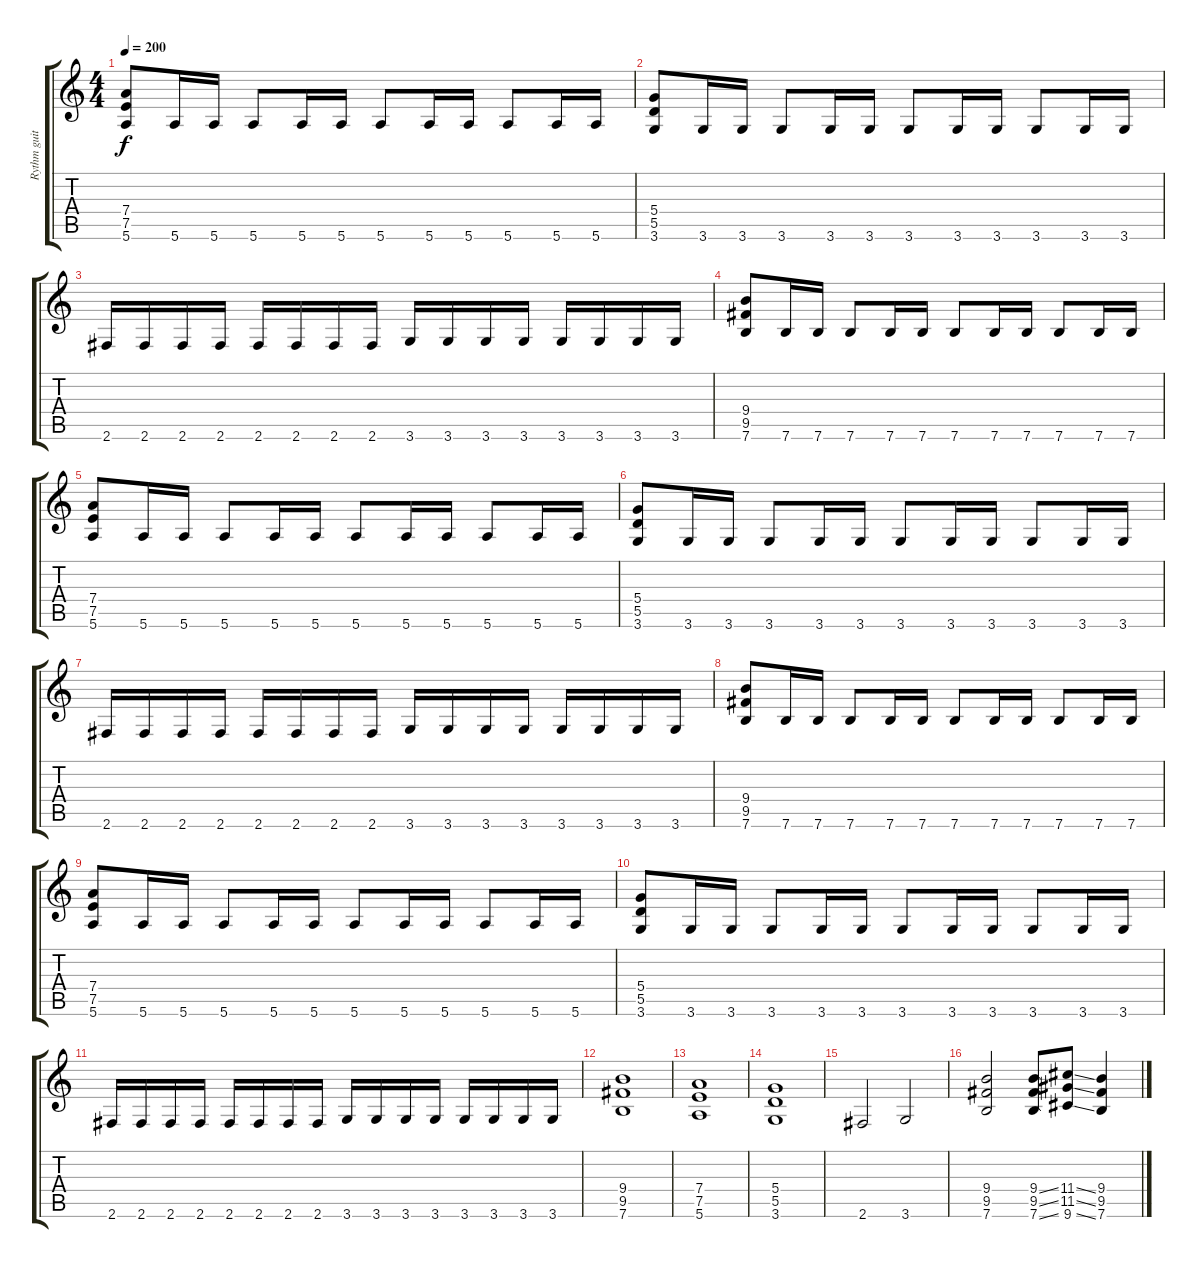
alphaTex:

\track ("Rythm guitar" "Rythm guit") {instrument distortionguitar}
\staff {score tabs}
\tuning (E4 B3 G3 D3 A2 E2) {hide}
\ts (4 4)
\tempo 200
\clef g2
\ks c
(7.4 7.5 5.6).8{dy f} 5.6.16 5.6.16 5.6.8 5.6.16 5.6.16 5.6.8 5.6.16 5.6.16 5.6.8 5.6.16 5.6.16 |
(5.4 5.5 3.6).8 3.6.16 3.6.16 3.6.8 3.6.16 3.6.16 3.6.8 3.6.16 3.6.16 3.6.8 3.6.16 3.6.16 |
2.6.16 2.6.16 2.6.16 2.6.16 2.6.16 2.6.16 2.6.16 2.6.16 3.6.16 3.6.16 3.6.16 3.6.16 3.6.16 3.6.16 3.6.16 3.6.16 |
(9.4 9.5 7.6).8 7.6.16 7.6.16 7.6.8 7.6.16 7.6.16 7.6.8 7.6.16 7.6.16 7.6.8 7.6.16 7.6.16 |
(7.4 7.5 5.6).8 5.6.16 5.6.16 5.6.8 5.6.16 5.6.16 5.6.8 5.6.16 5.6.16 5.6.8 5.6.16 5.6.16 |
(5.4 5.5 3.6).8 3.6.16 3.6.16 3.6.8 3.6.16 3.6.16 3.6.8 3.6.16 3.6.16 3.6.8 3.6.16 3.6.16 |
2.6.16 2.6.16 2.6.16 2.6.16 2.6.16 2.6.16 2.6.16 2.6.16 3.6.16 3.6.16 3.6.16 3.6.16 3.6.16 3.6.16 3.6.16 3.6.16 |
(9.4 9.5 7.6).8 7.6.16 7.6.16 7.6.8 7.6.16 7.6.16 7.6.8 7.6.16 7.6.16 7.6.8 7.6.16 7.6.16 |
(7.4 7.5 5.6).8 5.6.16 5.6.16 5.6.8 5.6.16 5.6.16 5.6.8 5.6.16 5.6.16 5.6.8 5.6.16 5.6.16 |
(5.4 5.5 3.6).8 3.6.16 3.6.16 3.6.8 3.6.16 3.6.16 3.6.8 3.6.16 3.6.16 3.6.8 3.6.16 3.6.16 |
2.6.16 2.6.16 2.6.16 2.6.16 2.6.16 2.6.16 2.6.16 2.6.16 3.6.16 3.6.16 3.6.16 3.6.16 3.6.16 3.6.16 3.6.16 3.6.16 |
(9.4 9.5 7.6).1 |
(7.4 7.5 5.6).1 |
(5.4 5.5 3.6).1 |
2.6.2 3.6.2 |
(9.4 9.5 7.6).2 (9.4{ss} 9.5{ss} 7.6{ss}).8 (11.4{ss} 11.5{ss} 9.6{ss}).8 (9.4 9.5 7.6).4
